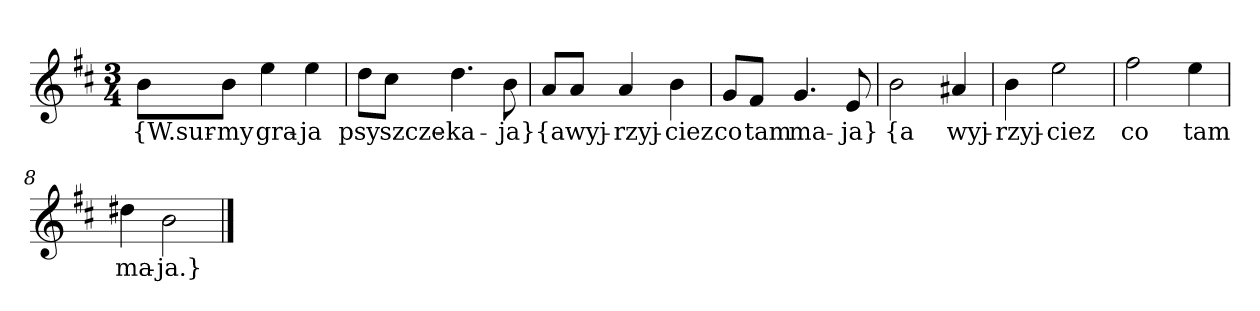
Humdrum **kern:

**kern	**text
*part1	*part1
*staff1	*staff1
*clefG2	*
*k[f#c#]	*
*M3/4	*
=	=
8b\L	{W.sur-
8b\J	-my
4ee	gra-
4ee	-ja
=2	=2
8dd\L	psy
8cc#\J	szcze-
4.dd	-ka-
8b	-ja}
=3y	=3y
8a/L	{a
8a/J	wyj-
4a	-rzyj-
4b	-ciez
=4	=4
8g/L	co
8f#/J	tam
4.g	ma-
8e	-ja}
=5y	=5y
2b	{a
4a#X	wyj-
=6	=6
4b	-rzyj-
2ee	-ciez
=7	=7
2ff#	co
4ee	tam
=8	=8
4dd#X	ma-
2b	-ja.}
==	==
*-	*-
